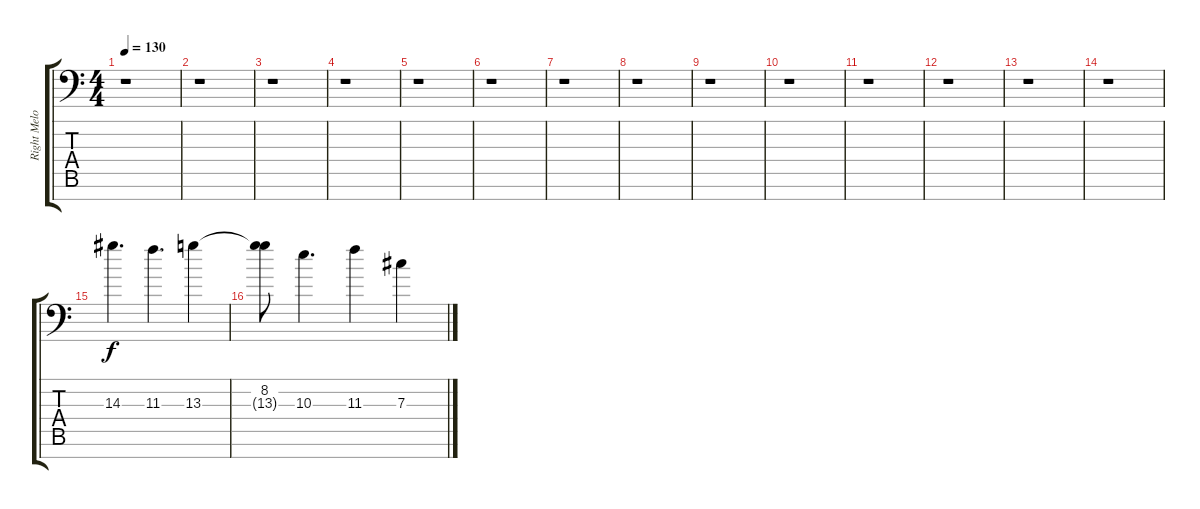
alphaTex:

\track ("Right Melody B4 Sweeps" "Right Melo") {instrument distortionguitar}
\staff {score tabs}
\tuning (E4 B3 Gb3 D3 A2 E2 A1) {hide}
\ts (4 4)
\tempo 130
\clef f4
\ks c
r.1{dy f} |
r.1 |
r.1 |
r.1 |
r.1 |
r.1 |
r.1 |
r.1 |
r.1 |
r.1 |
r.1 |
r.1 |
r.1 |
r.1 |
14.3.4{d} 11.3.4{d} 13.3.4 |
(8.2 13.3{t}).8 10.3.4{d} 11.3.4 7.3.4
